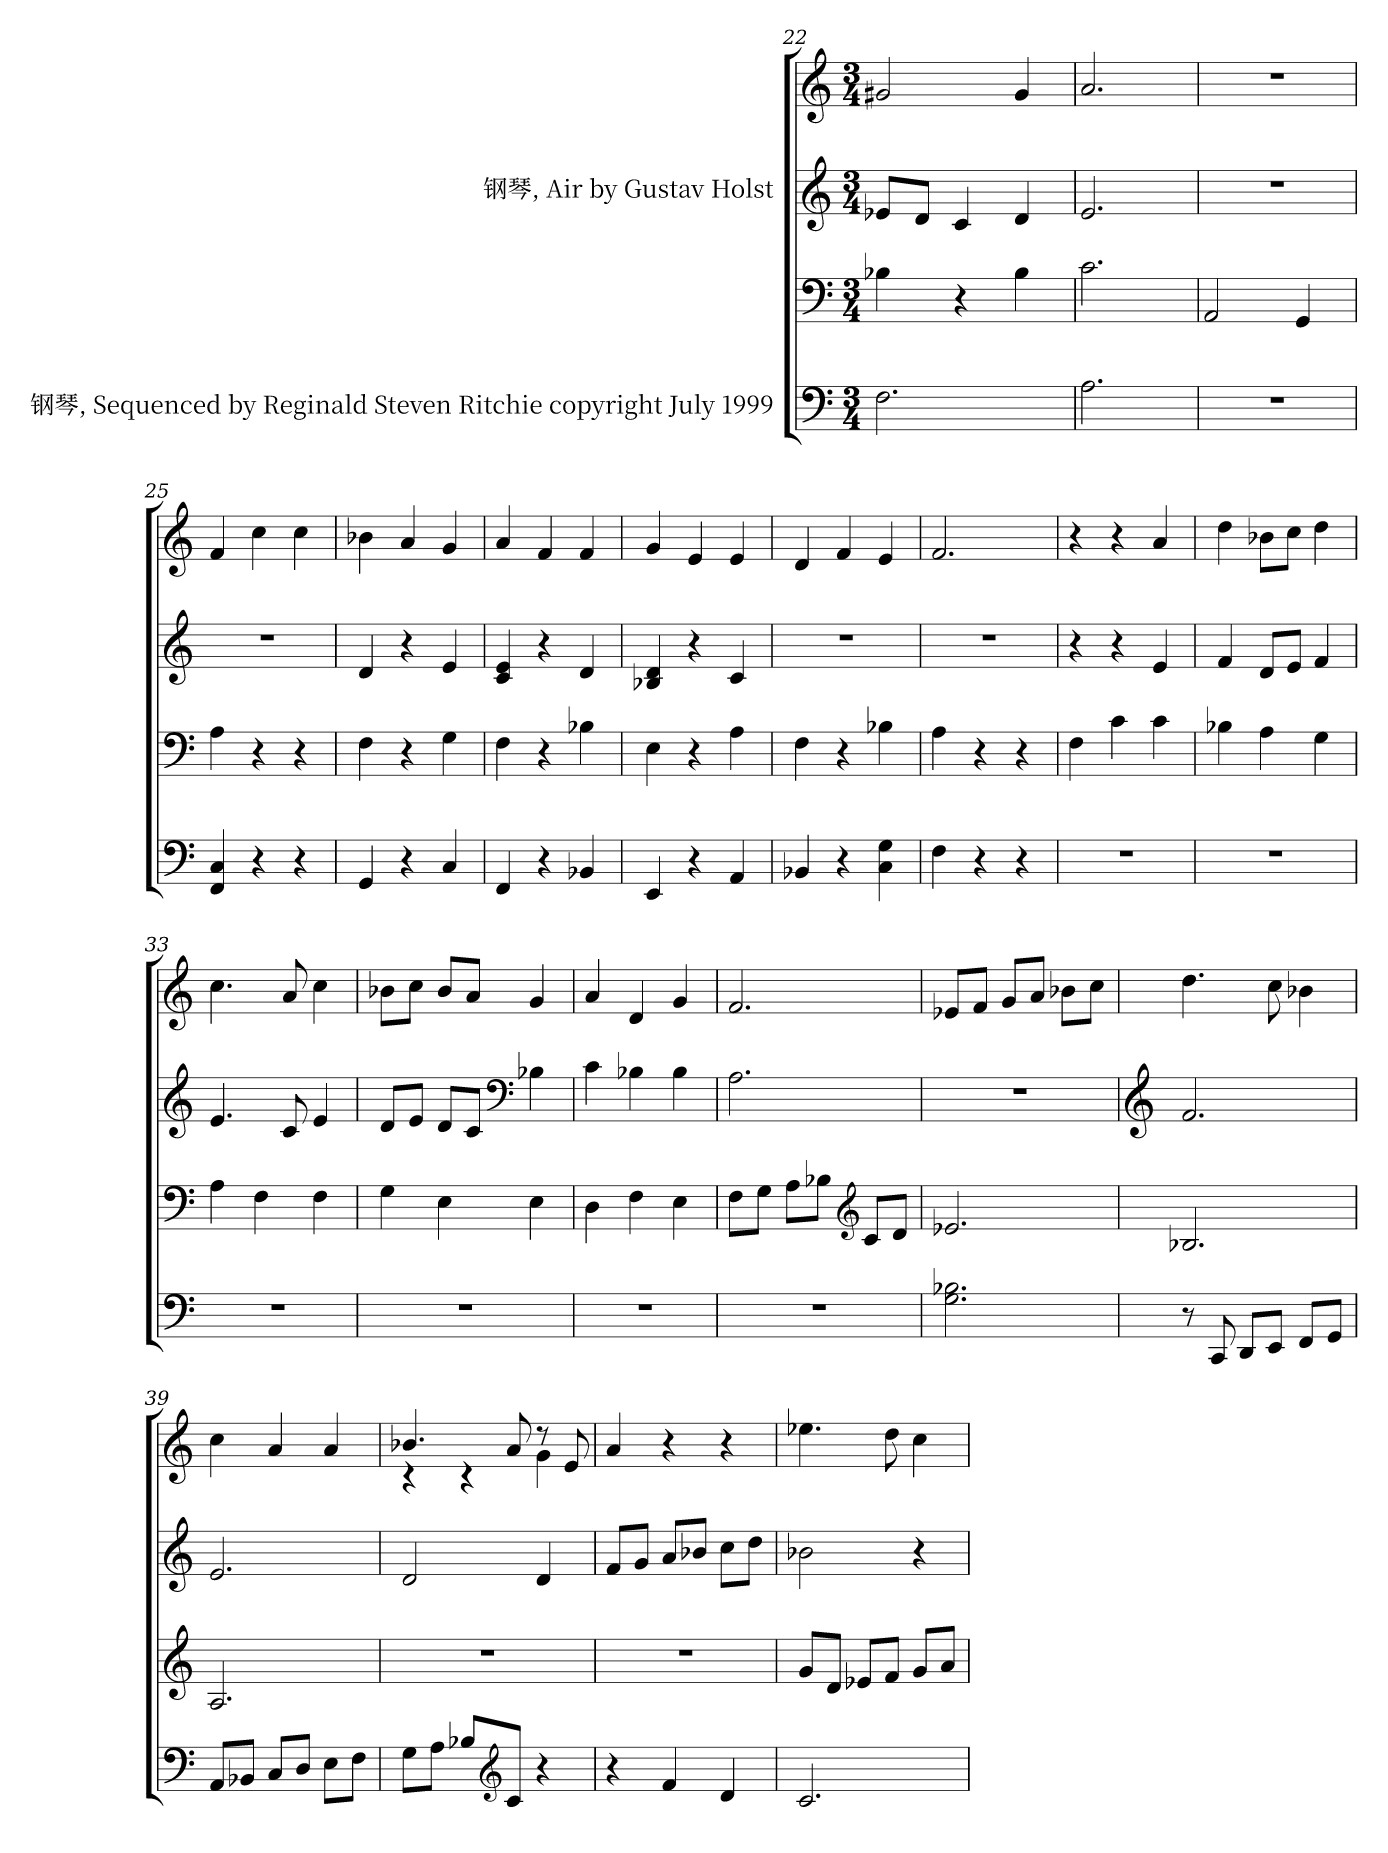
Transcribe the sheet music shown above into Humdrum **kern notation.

**kern	**kern	**kern	**kern
*part2	*part2	*part1	*part1
*staff4	*staff3	*staff2	*staff1
*I"钢琴, Sequenced by Reginald Steven Ritchie copyright July 1999	*	*I"钢琴, Air by Gustav Holst	*
*clefF4	*clefF4	*clefG2	*clefG2
*k[]	*k[]	*k[]	*k[]
*M3/4	*M3/4	*M3/4	*M3/4
=22	=22	=22	=22
2.F\	4B-X\	8e-X/L	2g#X/
.	.	8d/J	.
.	4r	4c/	.
.	4B-\	4d/	4g#/
=23	=23	=23	=23
2.A\	2.c\	2.e/	2.a/
=24	=24	=24	=24
2.r	2AA/	2.r	2.r
.	4GG/	.	.
=25	=25	=25	=25
*	*	*	*MM211
4FF/ 4C/	4A\	2.r	4f/
4r	4r	.	4cc\
4r	4r	.	4cc\
=26	=26	=26	=26
4GG/	4F\	4d/	4b-X\
4r	4r	4r	4a/
4C/	4G\	4e/	4g/
=27	=27	=27	=27
4FF/	4F\	4c/ 4e/	4a/
4r	4r	4r	4f/
4BB-X/	4B-X\	4d/	4f/
=28	=28	=28	=28
4EE/	4E\	4B-X/ 4d/	4g/
4r	4r	4r	4e/
4AA/	4A\	4c/	4e/
=29	=29	=29	=29
4BB-X/	4F\	2.r	4d/
4r	4r	.	4f/
4C\ 4G\	4B-X\	.	4e/
=30	=30	=30	=30
4F\	4A\	2.r	2.f/
4r	4r	.	.
4r	4r	.	.
!!LO:LB:g=z
=31	=31	=31	=31
2.r	4F\	4r	4r
.	4c\	4r	4r
.	4c\	4e/	4a/
=32	=32	=32	=32
2.r	4B-X\	4f/	4dd\
.	4A\	8d/L	8b-X\L
.	.	8e/J	8cc\J
.	4G\	4f/	4dd\
=33	=33	=33	=33
2.r	4A\	4.e/	4.cc\
.	4F\	.	.
.	.	8c/	8a/
.	4F\	4e/	4cc\
=34	=34	=34	=34
2.r	4G\	8d/L	8b-X\L
.	.	8e/J	8cc\J
.	4E\	8d/L	8b-/L
.	.	8c/J	8a/J
*	*	*clefF4	*
.	4E\	4B-X\	4g/
=35	=35	=35	=35
2.r	4D\	4c\	4a/
.	4F\	4B-X\	4d/
.	4E\	4B-\	4g/
=36	=36	=36	=36
2.r	8F\L	2.A\	2.f/
.	8G\J	.	.
.	8A\L	.	.
.	8B-X\J	.	.
*	*clefG2	*	*
.	8c/L	.	.
.	8d/J	.	.
!!LO:LB:g=z
=37	=37	=37	=37
2.G\ 2.B-X\	2.e-X/	2.r	8e-X/L
.	.	.	8f/J
.	.	.	8g/L
.	.	.	8a/J
.	.	.	8b-X\L
.	.	.	8cc\J
=38	=38	=38	=38
*	*	*clefG2	*
8r	2.B-X/	2.f/	4.dd\
8CC/	.	.	.
8DD/L	.	.	.
8EE/J	.	.	8cc\
8FF/L	.	.	4b-X\
8GG/J	.	.	.
=39	=39	=39	=39
8AA/L	2.A/	2.e/	4cc\
8BB-X/J	.	.	.
8C/L	.	.	4a/
8D/J	.	.	.
8E\L	.	.	4a/
8F\J	.	.	.
=40	=40	=40	=40
*	*	*	*^
8G\L	2.r	2d/	4.b-X/	4r
8A\J	.	.	.	.
8B-X/L	.	.	.	4r
*clefG2	*	*	*	*
8c/J	.	.	8a/	.
4r	.	4d/	8r	4g\
.	.	.	8e/	.
*	*	*	*v	*v
=41	=41	=41	=41
4r	2.r	8f/L	4a/
.	.	8g/J	.
4f/	.	8a/L	4r
.	.	8b-X/J	.
4d/	.	8cc\L	4r
.	.	8dd\J	.
!!LO:PB:g=z
=42	=42	=42	=42
2.c/	8g/L	2b-X\	4.ee-X\
.	8d/J	.	.
.	8e-X/L	.	.
.	8f/J	.	8dd\
.	8g/L	4r	4cc\
.	8a/J	.	.
=	=	=	=
*-	*-	*-	*-
